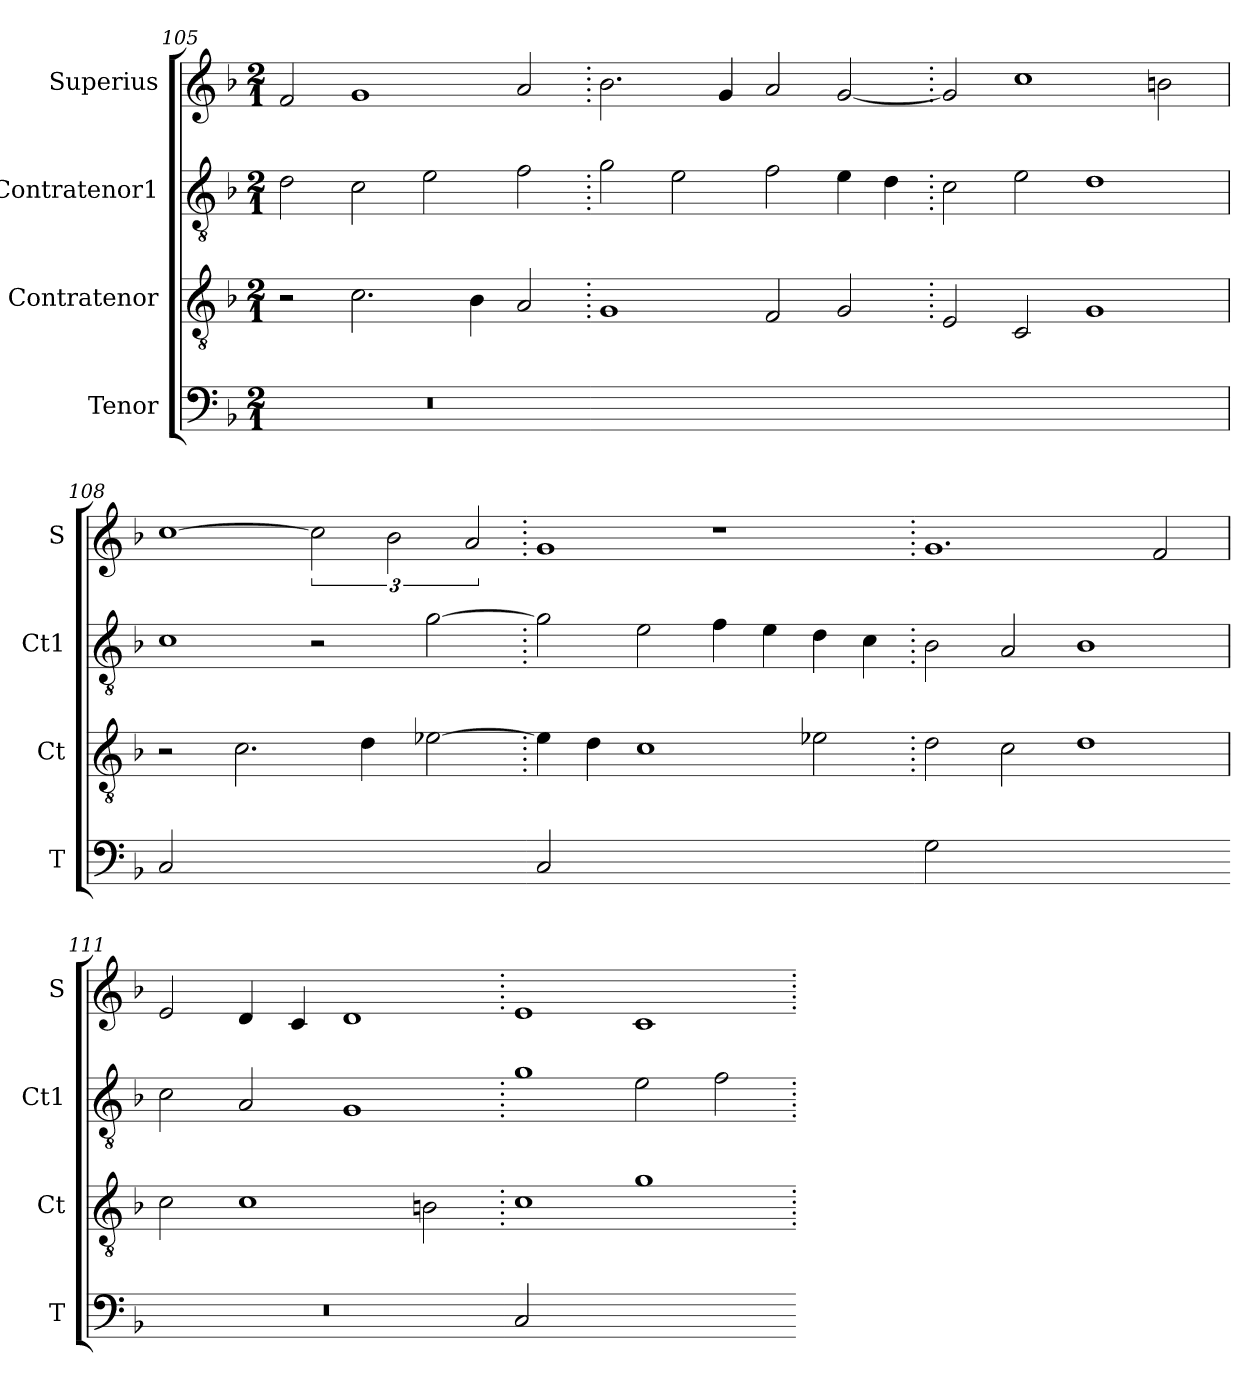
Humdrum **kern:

**kern	**kern	**kern	**kern
*part4	*part3	*part2	*part1
*staff4	*staff3	*staff2	*staff1
*I"Tenor	*I"Contratenor	*I"Contratenor1	*I"Superius
*I'T	*I'Ct	*I'Ct1	*I'S
*clefF4	*clefGv2	*clefGv2	*clefG2
*k[b-]	*k[b-]	*k[b-]	*k[b-]
*M2/1	*M2/1	*M2/1	*M2/1
=105	=105	=105	=105
!LO:N:vis=2	!	!	!
0r	2r	2d\	2f/
.	2.c\	2c\	1g
.	.	2e\	.
.	4B-\	.	.
.	2A/	2f\	2a/
=106-	=106.	=106.	=106.
!LO:N:vis=2	!	!	!
0ryy	1G	2g\	2.b-\
.	.	2e\	.
.	.	.	4g/
.	2F/	2f\	2a/
.	2G/	4e\	[2g/
.	.	4d\	.
=107-	=107.	=107.	=107.
!LO:N:vis=2	!	!	!
0ryy	2E/	2c\	2g/]
.	2C/	2e\	1cc
.	1G	1d	.
.	.	.	2bn\
=108	=108	=108	=108
!LO:N:vis=2	!	!	!
0C	2r	1c	[1cc
.	2.c\	.	.
.	.	2r	3cc\]
.	4d\	.	.
.	.	.	3b-\
.	[2e-X\	[2g\	.
.	.	.	3a/
=109-	=109.	=109.	=109.
!LO:N:vis=2	!	!	!
0C	4e-\]	2g\]	1g
.	4d\	.	.
.	1c	2e\	.
.	.	4f\	1r
.	.	4e\	.
.	2e-X\	4d\	.
.	.	4c\	.
=110-	=110.	=110.	=110.
!LO:N:vis=2	!	!	!
0G	2d\	2B-\	1.g
.	2c\	2A/	.
.	1d	1B-	.
.	.	.	2f/
=111-	=111	=111	=111
!LO:N:vis=2	!	!	!
0r	2c\	2c\	2e/
.	1c	2A/	4d/
.	.	.	4c/
.	.	1G	1d
.	2Bn\	.	.
=112-	=112.	=112.	=112.
!LO:N:vis=2	!	!	!
0C	1c	1g	1e
.	1g	2e\	1c
.	.	2f\	.
=-	=.	=.	=.
*-	*-	*-	*-
